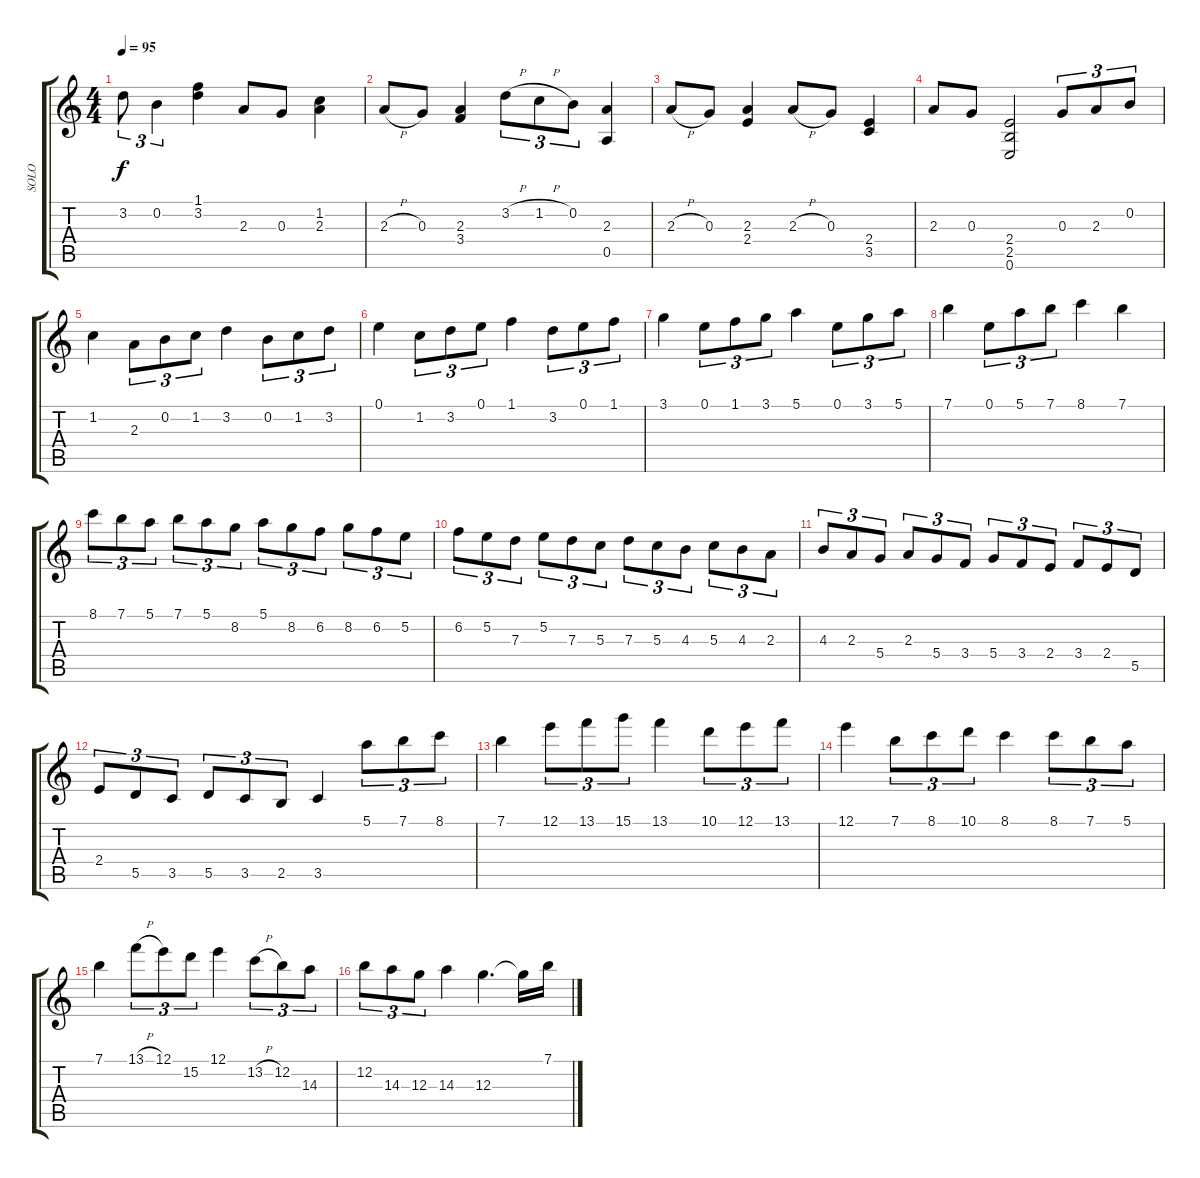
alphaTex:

\track ("SOLO" "SOLO") {instrument acousticguitarnylon}
\staff {score tabs}
\tuning (E4 B3 G3 D3 A2 E2) {hide}
\ts (4 4)
\tempo 95
\clef g2
\ks c
3.2.8{tu (3 2) dy f} 0.2.4{tu (3 2)} (1.1 3.2).4 2.3.8 0.3.8 (1.2 2.3).4 |
2.3{h}.8 0.3.8 (2.3 3.4).4 3.2{h}.8{tu (3 2)} 1.2{h}.8{tu (3 2)} 0.2.8{tu (3 2)} (2.3 0.5).4 |
2.3{h}.8 0.3.8 (2.3 2.4).4 2.3{h}.8 0.3.8 (2.4 3.5).4 |
2.3.8 0.3.8 (2.4 2.5 0.6).2 0.3.8{tu (3 2)} 2.3.8{tu (3 2)} 0.2.8{tu (3 2)} |
1.2.4 2.3.8{tu (3 2)} 0.2.8{tu (3 2)} 1.2.8{tu (3 2)} 3.2.4 0.2.8{tu (3 2)} 1.2.8{tu (3 2)} 3.2.8{tu (3 2)} |
0.1.4 1.2.8{tu (3 2)} 3.2.8{tu (3 2)} 0.1.8{tu (3 2)} 1.1.4 3.2.8{tu (3 2)} 0.1.8{tu (3 2)} 1.1.8{tu (3 2)} |
3.1.4 0.1.8{tu (3 2)} 1.1.8{tu (3 2)} 3.1.8{tu (3 2)} 5.1.4 0.1.8{tu (3 2)} 3.1.8{tu (3 2)} 5.1.8{tu (3 2)} |
7.1.4 0.1.8{tu (3 2)} 5.1.8{tu (3 2)} 7.1.8{tu (3 2)} 8.1.4 7.1.4 |
8.1.8{tu (3 2)} 7.1.8{tu (3 2)} 5.1.8{tu (3 2)} 7.1.8{tu (3 2)} 5.1.8{tu (3 2)} 8.2.8{tu (3 2)} 5.1.8{tu (3 2)} 8.2.8{tu (3 2)} 6.2.8{tu (3 2)} 8.2.8{tu (3 2)} 6.2.8{tu (3 2)} 5.2.8{tu (3 2)} |
6.2.8{tu (3 2)} 5.2.8{tu (3 2)} 7.3.8{tu (3 2)} 5.2.8{tu (3 2)} 7.3.8{tu (3 2)} 5.3.8{tu (3 2)} 7.3.8{tu (3 2)} 5.3.8{tu (3 2)} 4.3.8{tu (3 2)} 5.3.8{tu (3 2)} 4.3.8{tu (3 2)} 2.3.8{tu (3 2)} |
4.3.8{tu (3 2)} 2.3.8{tu (3 2)} 5.4.8{tu (3 2)} 2.3.8{tu (3 2)} 5.4.8{tu (3 2)} 3.4.8{tu (3 2)} 5.4.8{tu (3 2)} 3.4.8{tu (3 2)} 2.4.8{tu (3 2)} 3.4.8{tu (3 2)} 2.4.8{tu (3 2)} 5.5.8{tu (3 2)} |
2.4.8{tu (3 2)} 5.5.8{tu (3 2)} 3.5.8{tu (3 2)} 5.5.8{tu (3 2)} 3.5.8{tu (3 2)} 2.5.8{tu (3 2)} 3.5.4 5.1.8{tu (3 2)} 7.1.8{tu (3 2)} 8.1.8{tu (3 2)} |
7.1.4 12.1.8{tu (3 2)} 13.1.8{tu (3 2)} 15.1.8{tu (3 2)} 13.1.4 10.1.8{tu (3 2)} 12.1.8{tu (3 2)} 13.1.8{tu (3 2)} |
12.1.4 7.1.8{tu (3 2)} 8.1.8{tu (3 2)} 10.1.8{tu (3 2)} 8.1.4 8.1.8{tu (3 2)} 7.1.8{tu (3 2)} 5.1.8{tu (3 2)} |
7.1.4 13.1{h}.8{tu (3 2)} 12.1.8{tu (3 2)} 15.2.8{tu (3 2)} 12.1.4 13.2{h}.8{tu (3 2)} 12.2.8{tu (3 2)} 14.3.8{tu (3 2)} |
12.2.8{tu (3 2)} 14.3.8{tu (3 2)} 12.3.8{tu (3 2)} 14.3.4 12.3.4{d} 12.3{t}.16 7.1.16
